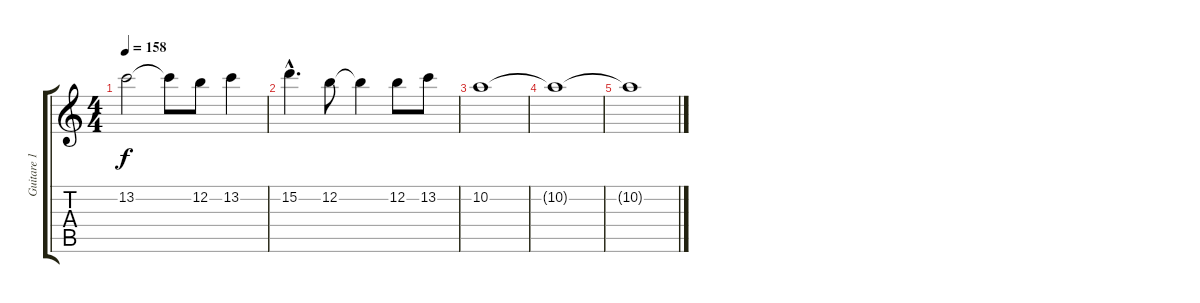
\track ("Guitare 1" "Guitare 1") {instrument distortionguitar}
\staff {score tabs}
\tuning (E4 B3 G3 D3 A2 E2) {hide}
\ts (4 4)
\tempo 158
\clef g2
\ks c
13.2{t}.2{dy f} 13.2{t}.8 12.2.8 13.2.4 |
15.2{hac}.4{d} 12.2.8 12.2{t}.4 12.2.8 13.2.8 |
10.2.1 |
10.2{t}.1 |
10.2{t}.1
